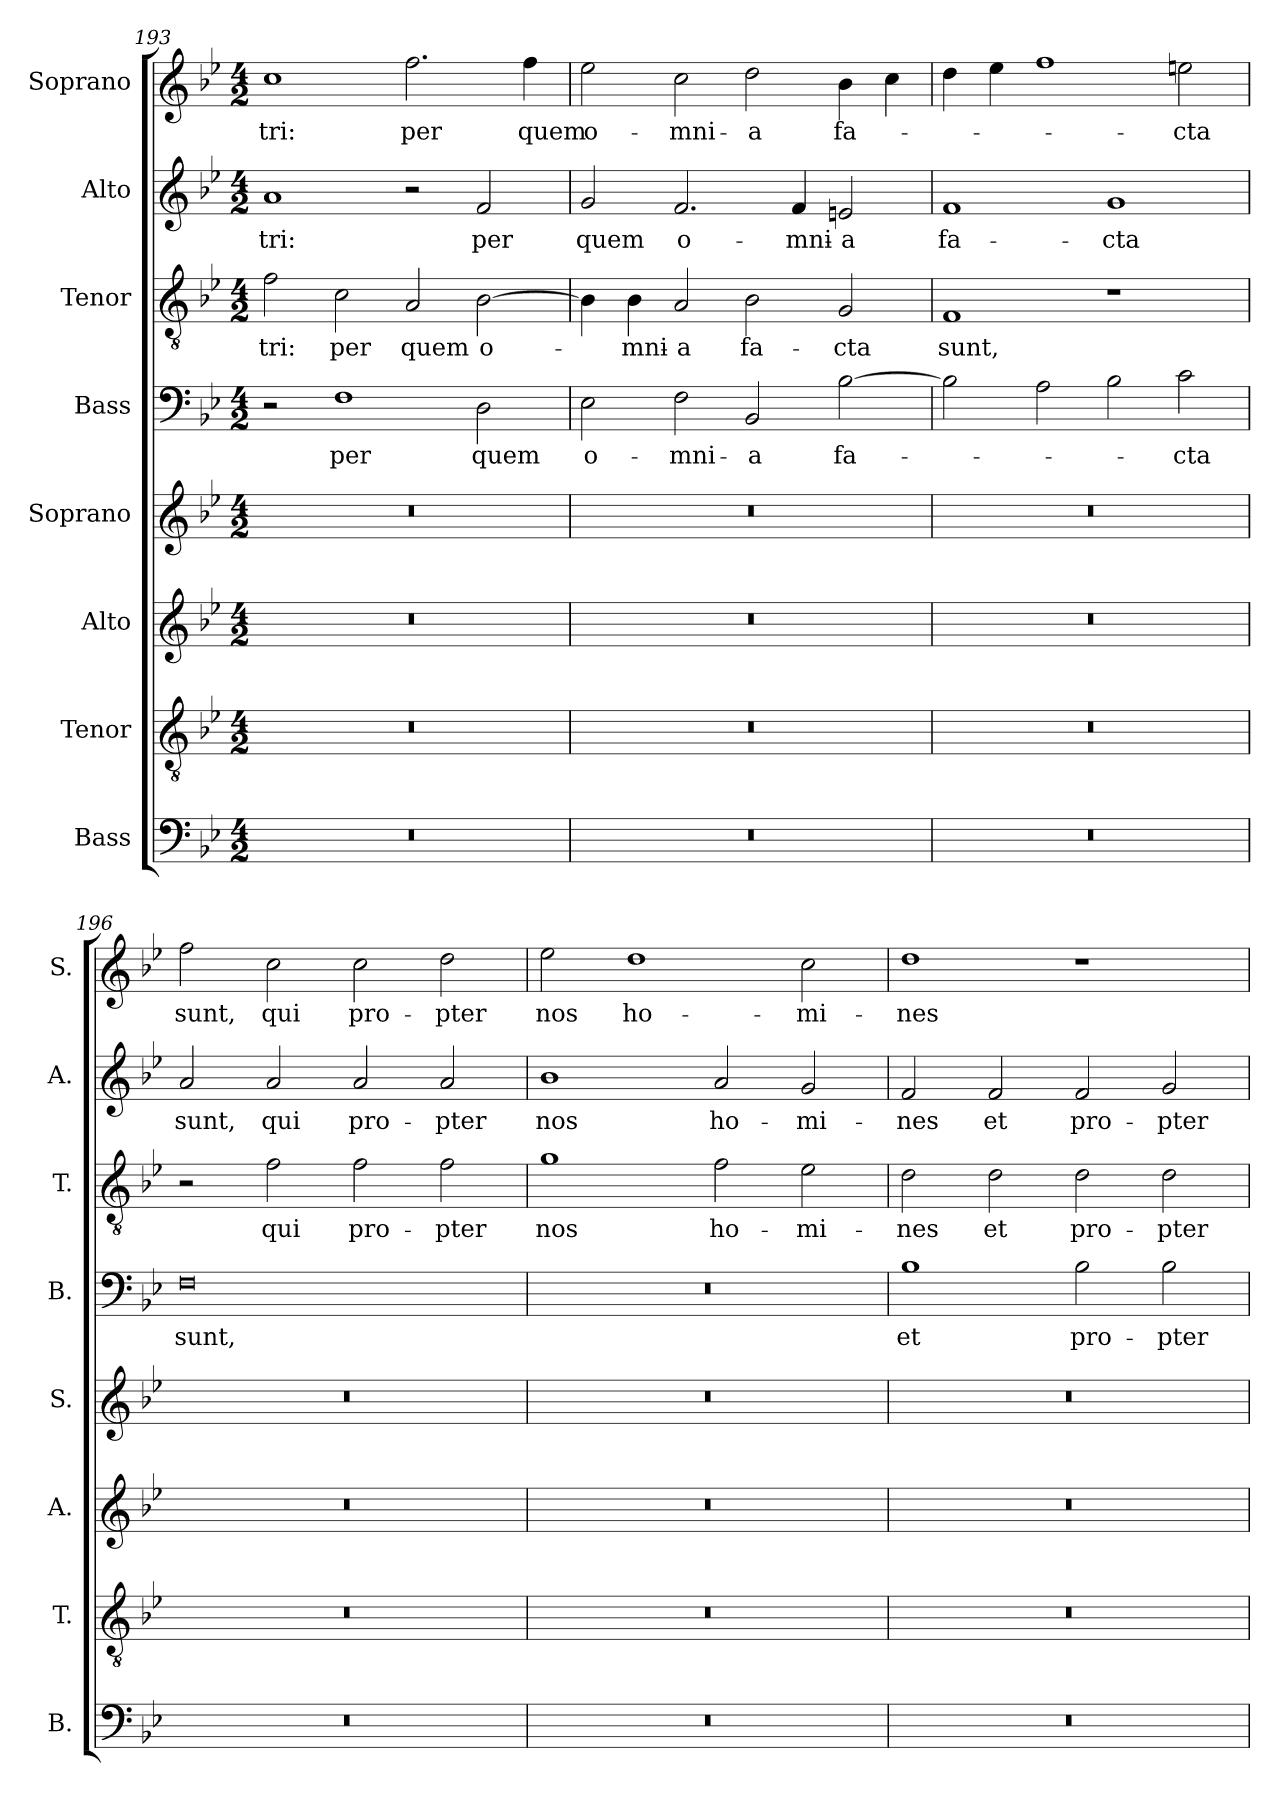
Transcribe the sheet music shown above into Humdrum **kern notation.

**kern	**kern	**kern	**kern	**kern	**text	**kern	**text	**kern	**text	**kern	**text
*part8	*part7	*part6	*part5	*part4	*part4	*part3	*part3	*part2	*part2	*part1	*part1
*staff8	*staff7	*staff6	*staff5	*staff4	*staff4	*staff3	*staff3	*staff2	*staff2	*staff1	*staff1
*I"Bass	*I"Tenor	*I"Alto	*I"Soprano	*I"Bass	*	*I"Tenor	*	*I"Alto	*	*I"Soprano	*
*I'B.	*I'T.	*I'A.	*I'S.	*I'B.	*	*I'T.	*	*I'A.	*	*I'S.	*
*clefF4	*clefGv2	*clefG2	*clefG2	*clefF4	*	*clefGv2	*	*clefG2	*	*clefG2	*
*	*ITrd7c12	*	*	*	*	*ITrd7c12	*	*	*	*	*
*k[b-e-]	*k[b-e-]	*k[b-e-]	*k[b-e-]	*k[b-e-]	*	*k[b-e-]	*	*k[b-e-]	*	*k[b-e-]	*
*B-:	*B-:	*B-:	*B-:	*B-:	*	*B-:	*	*B-:	*	*B-:	*
*M4/2	*M4/2	*M4/2	*M4/2	*M4/2	*	*M4/2	*	*M4/2	*	*M4/2	*
=193	=193	=193	=193	=193	=193	=193	=193	=193	=193	=193	=193
!LO:N:vis=1	!LO:N:vis=1	!LO:N:vis=1	!LO:N:vis=1	!	!	!	!	!	!	!	!
!	!	!	!	!	!	!	!LO:LY:b:color=#000000	!	!	!	!
!	!	!	!	!	!	!	!	!	!LO:LY:b:color=#000000	!	!
!	!	!	!	!	!	!	!	!	!	!	!LO:LY:b:color=#000000
0r	0r	0r	0r	2r	.	2Fi\	-tri:	1ai	-tri:	1cci	-tri:
!	!	!	!	!	!LO:LY:b:color=#000000	!	!	!	!	!	!
!	!	!	!	!	!	!	!LO:LY:b:color=#000000	!	!	!	!
.	.	.	.	1Fi	per	2Ci\	per	.	.	.	.
!	!	!	!	!	!	!	!LO:LY:b:color=#000000	!	!	!	!
!	!	!	!	!	!	!	!	!	!	!	!LO:LY:b:color=#000000
.	.	.	.	.	.	2AAi/	quem	2r	.	2.ffi\	per
!	!	!	!	!	!LO:LY:b:color=#000000	!	!	!	!	!	!
!	!	!	!	!	!	!	!LO:LY:b:color=#000000	!	!	!	!
!	!	!	!	!	!	!	!	!	!LO:LY:b:color=#000000	!	!
.	.	.	.	2Di\	quem	[2BB-i\	o-	2fi/	per	.	.
!	!	!	!	!	!	!	!	!	!	!	!LO:LY:b:color=#000000
.	.	.	.	.	.	.	.	.	.	4ffi\	quem
=194	=194	=194	=194	=194	=194	=194	=194	=194	=194	=194	=194
!LO:N:vis=1	!LO:N:vis=1	!LO:N:vis=1	!LO:N:vis=1	!	!	!	!	!	!	!	!
!	!	!	!	!	!LO:LY:b:color=#000000	!	!	!	!	!	!
!	!	!	!	!	!	!	!	!	!LO:LY:b:color=#000000	!	!
!	!	!	!	!	!	!	!	!	!	!	!LO:LY:b:color=#000000
0r	0r	0r	0r	2E-i\	o-	4BB-i\]	.	2gi/	quem	2ee-i\	o-
!	!	!	!	!	!	!	!LO:LY:b:color=#000000	!	!	!	!
.	.	.	.	.	.	4BB-i\	-mni-	.	.	.	.
!	!	!	!	!	!LO:LY:b:color=#000000	!	!	!	!	!	!
!	!	!	!	!	!	!	!LO:LY:b:color=#000000	!	!	!	!
!	!	!	!	!	!	!	!	!	!LO:LY:b:color=#000000	!	!
!	!	!	!	!	!	!	!	!	!	!	!LO:LY:b:color=#000000
.	.	.	.	2Fi\	-mni-	2AAi/	-a	2.fi/	o-	2cci\	-mni-
!	!	!	!	!	!LO:LY:b:color=#000000	!	!	!	!	!	!
!	!	!	!	!	!	!	!LO:LY:b:color=#000000	!	!	!	!
!	!	!	!	!	!	!	!	!	!	!	!LO:LY:b:color=#000000
.	.	.	.	2BB-i/	-a	2BB-i\	fa-	.	.	2ddi\	-a
!	!	!	!	!	!	!	!	!	!LO:LY:b:color=#000000	!	!
.	.	.	.	.	.	.	.	4fi/	-mni-	.	.
!	!	!	!	!	!LO:LY:b:color=#000000	!	!	!	!	!	!
!	!	!	!	!	!	!	!LO:LY:b:color=#000000	!	!	!	!
!	!	!	!	!	!	!	!	!	!LO:LY:b:color=#000000	!	!
!	!	!	!	!	!	!	!	!	!	!	!LO:LY:b:color=#000000
.	.	.	.	[2B-i\	fa-	2GGi/	-cta	2eni/	-a	4b-i\	fa-
.	.	.	.	.	.	.	.	.	.	4cci\	.
=195	=195	=195	=195	=195	=195	=195	=195	=195	=195	=195	=195
!LO:N:vis=1	!LO:N:vis=1	!LO:N:vis=1	!LO:N:vis=1	!	!	!	!	!	!	!	!
!	!	!	!	!	!	!	!LO:LY:b:color=#000000	!	!	!	!
!	!	!	!	!	!	!	!	!	!LO:LY:b:color=#000000	!	!
0r	0r	0r	0r	2B-i\]	.	1FFi	sunt,	1fi	fa-	4ddi\	.
.	.	.	.	.	.	.	.	.	.	4ee-i\	.
.	.	.	.	2Ai\	.	.	.	.	.	1ffi	.
!	!	!	!	!	!	!	!	!	!LO:LY:b:color=#000000	!	!
.	.	.	.	2B-i\	.	1r	.	1gi	-cta	.	.
!	!	!	!	!	!LO:LY:b:color=#000000	!	!	!	!	!	!
!	!	!	!	!	!	!	!	!	!	!	!LO:LY:b:color=#000000
.	.	.	.	2ci\	-cta	.	.	.	.	2eeni\	-cta
!!LO:PB:g=z
=196	=196	=196	=196	=196	=196	=196	=196	=196	=196	=196	=196
!LO:N:vis=1	!LO:N:vis=1	!LO:N:vis=1	!LO:N:vis=1	!	!	!	!	!	!	!	!
!	!	!	!	!	!LO:LY:b:color=#000000	!	!	!	!	!	!
!	!	!	!	!	!	!	!	!	!LO:LY:b:color=#000000	!	!
!	!	!	!	!	!	!	!	!	!	!	!LO:LY:b:color=#000000
0r	0r	0r	0r	0Fi	sunt,	2r	.	2ai/	sunt,	2ffi\	sunt,
!	!	!	!	!	!	!	!LO:LY:b:color=#000000	!	!	!	!
!	!	!	!	!	!	!	!	!	!LO:LY:b:color=#000000	!	!
!	!	!	!	!	!	!	!	!	!	!	!LO:LY:b:color=#000000
.	.	.	.	.	.	2Fi\	qui	2ai/	qui	2cci\	qui
!	!	!	!	!	!	!	!LO:LY:b:color=#000000	!	!	!	!
!	!	!	!	!	!	!	!	!	!LO:LY:b:color=#000000	!	!
!	!	!	!	!	!	!	!	!	!	!	!LO:LY:b:color=#000000
.	.	.	.	.	.	2Fi\	pro-	2ai/	pro-	2cci\	pro-
!	!	!	!	!	!	!	!LO:LY:b:color=#000000	!	!	!	!
!	!	!	!	!	!	!	!	!	!LO:LY:b:color=#000000	!	!
!	!	!	!	!	!	!	!	!	!	!	!LO:LY:b:color=#000000
.	.	.	.	.	.	2Fi\	-pter	2ai/	-pter	2ddi\	-pter
=197	=197	=197	=197	=197	=197	=197	=197	=197	=197	=197	=197
!LO:N:vis=1	!LO:N:vis=1	!LO:N:vis=1	!LO:N:vis=1	!LO:N:vis=1	!	!	!	!	!	!	!
!	!	!	!	!	!	!	!LO:LY:b:color=#000000	!	!	!	!
!	!	!	!	!	!	!	!	!	!LO:LY:b:color=#000000	!	!
!	!	!	!	!	!	!	!	!	!	!	!LO:LY:b:color=#000000
0r	0r	0r	0r	0r	.	1Gi	nos	1b-i	nos	2ee-i\	nos
!	!	!	!	!	!	!	!	!	!	!	!LO:LY:b:color=#000000
.	.	.	.	.	.	.	.	.	.	1ddi	ho-
!	!	!	!	!	!	!	!LO:LY:b:color=#000000	!	!	!	!
!	!	!	!	!	!	!	!	!	!LO:LY:b:color=#000000	!	!
.	.	.	.	.	.	2Fi\	ho-	2ai/	ho-	.	.
!	!	!	!	!	!	!	!LO:LY:b:color=#000000	!	!	!	!
!	!	!	!	!	!	!	!	!	!LO:LY:b:color=#000000	!	!
!	!	!	!	!	!	!	!	!	!	!	!LO:LY:b:color=#000000
.	.	.	.	.	.	2E-i\	-mi-	2gi/	-mi-	2cci\	-mi-
=198	=198	=198	=198	=198	=198	=198	=198	=198	=198	=198	=198
!LO:N:vis=1	!LO:N:vis=1	!LO:N:vis=1	!LO:N:vis=1	!	!	!	!	!	!	!	!
!	!	!	!	!	!LO:LY:b:color=#000000	!	!	!	!	!	!
!	!	!	!	!	!	!	!LO:LY:b:color=#000000	!	!	!	!
!	!	!	!	!	!	!	!	!	!LO:LY:b:color=#000000	!	!
!	!	!	!	!	!	!	!	!	!	!	!LO:LY:b:color=#000000
0r	0r	0r	0r	1B-i	et	2Di\	-nes	2fi/	-nes	1ddi	-nes
!	!	!	!	!	!	!	!LO:LY:b:color=#000000	!	!	!	!
!	!	!	!	!	!	!	!	!	!LO:LY:b:color=#000000	!	!
.	.	.	.	.	.	2Di\	et	2fi/	et	.	.
!	!	!	!	!	!LO:LY:b:color=#000000	!	!	!	!	!	!
!	!	!	!	!	!	!	!LO:LY:b:color=#000000	!	!	!	!
!	!	!	!	!	!	!	!	!	!LO:LY:b:color=#000000	!	!
.	.	.	.	2B-i\	pro-	2Di\	pro-	2fi/	pro-	1r	.
!	!	!	!	!	!LO:LY:b:color=#000000	!	!	!	!	!	!
!	!	!	!	!	!	!	!LO:LY:b:color=#000000	!	!	!	!
!	!	!	!	!	!	!	!	!	!LO:LY:b:color=#000000	!	!
.	.	.	.	2B-i\	-pter	2Di\	-pter	2gi/	-pter	.	.
=	=	=	=	=	=	=	=	=	=	=	=
*-	*-	*-	*-	*-	*-	*-	*-	*-	*-	*-	*-
